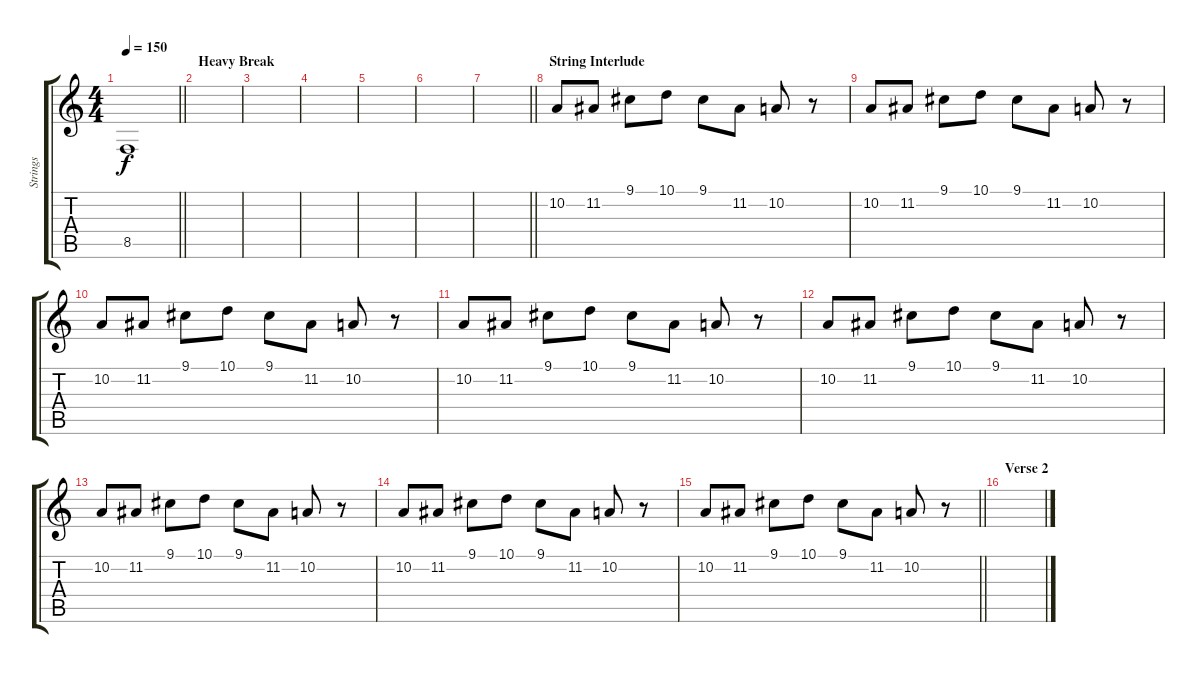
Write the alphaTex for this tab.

\track ("Strings" "Strings") {instrument stringensemble1}
\staff {score tabs}
\tuning (E4 B3 G3 D3 A2 E2) {hide}
\ts (4 4)
\tempo 150
\clef g2
\barLineRight lightlight
\ks c
8.5.1{dy f} |
\section ("" "Heavy Break")
|
|
|
|
|
\barLineRight lightlight
|
\section ("" "String Interlude")
10.2.8 11.2.8 9.1.8 10.1.8 9.1.8 11.2.8 10.2.8 r.8 |
10.2.8 11.2.8 9.1.8 10.1.8 9.1.8 11.2.8 10.2.8 r.8 |
10.2.8 11.2.8 9.1.8 10.1.8 9.1.8 11.2.8 10.2.8 r.8 |
10.2.8 11.2.8 9.1.8 10.1.8 9.1.8 11.2.8 10.2.8 r.8 |
10.2.8 11.2.8 9.1.8 10.1.8 9.1.8 11.2.8 10.2.8 r.8 |
10.2.8 11.2.8 9.1.8 10.1.8 9.1.8 11.2.8 10.2.8 r.8 |
10.2.8 11.2.8 9.1.8 10.1.8 9.1.8 11.2.8 10.2.8 r.8 |
\barLineRight lightlight
10.2.8 11.2.8 9.1.8 10.1.8 9.1.8 11.2.8 10.2.8 r.8 |
\section ("" "Verse 2")
